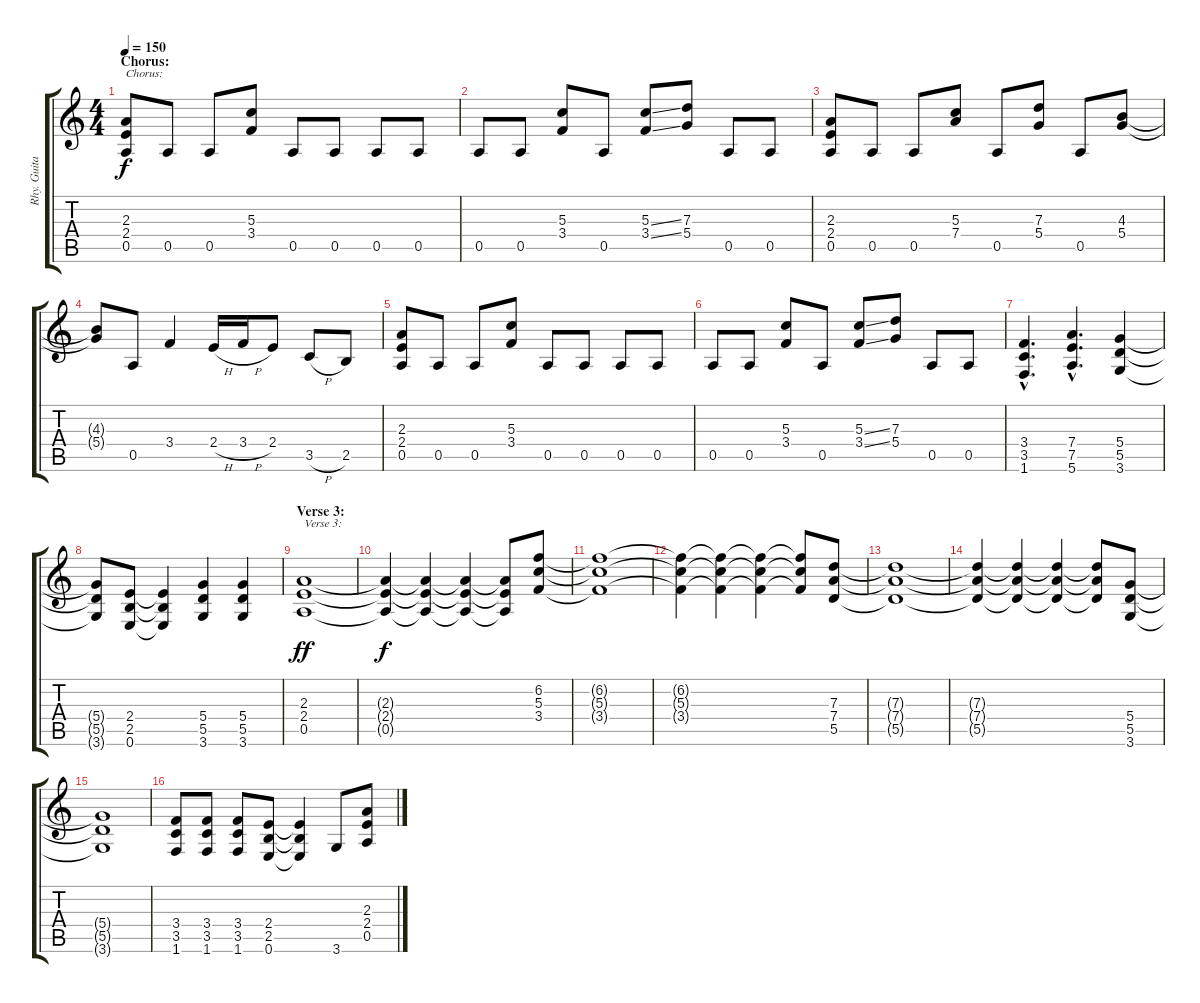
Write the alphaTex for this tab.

\track ("Rhy. Guitar 1" "Rhy. Guita") {instrument distortionguitar}
\staff {score tabs}
\tuning (E4 B3 G3 D3 A2 E2) {hide}
\ts (4 4)
\section ("" "Chorus:")
\tempo 150
\clef g2
\ks c
(2.3 2.4 0.5).8{txt "Chorus:" dy f} 0.5.8 0.5.8 (5.3 3.4).8 0.5.8 0.5.8 0.5.8 0.5.8 |
0.5.8 0.5.8 (5.3 3.4).8 0.5.8 (5.3{ss} 3.4{ss}).8 (7.3 5.4).8 0.5.8 0.5.8 |
(2.3 2.4 0.5).8 0.5.8 0.5.8 (5.3 7.4).8 0.5.8 (7.3 5.4).8 0.5.8 (4.3 5.4).8 |
(4.3{t} 5.4{t}).8 0.5.8 3.4.4 2.4{h}.16 3.4{h}.16 2.4.8 3.5{h}.8 2.5.8 |
(2.3 2.4 0.5).8 0.5.8 0.5.8 (5.3 3.4).8 0.5.8 0.5.8 0.5.8 0.5.8 |
0.5.8 0.5.8 (5.3 3.4).8 0.5.8 (5.3{ss} 3.4{ss}).8 (7.3 5.4).8 0.5.8 0.5.8 |
(3.4{hac} 3.5{hac} 1.6{hac}).4{d} (7.4{hac} 7.5{hac} 5.6{hac}).4{d} (5.4 5.5 3.6).4 |
(5.4{t} 5.5{t} 3.6{t}).8 (2.4 2.5 0.6).8 (2.4{t} 2.5{t} 0.6{t}).4 (5.4 5.5 3.6).4 (5.4 5.5 3.6).4 |
\section ("" "Verse 3:")
(2.3 2.4 0.5).1{txt "Verse 3:" dy ff} |
(2.3{t} 2.4{t} 0.5{t}).4{dy f} (2.3{t} 2.4{t} 0.5{t}).4 (2.3{t} 2.4{t} 0.5{t}).4 (2.3{t} 2.4{t} 0.5{t}).8 (6.2 5.3 3.4).8 |
(6.2{t} 5.3{t} 3.4{t}).1 |
(6.2{t} 5.3{t} 3.4{t}).4 (6.2{t} 5.3{t} 3.4{t}).4 (6.2{t} 5.3{t} 3.4{t}).4 (6.2{t} 5.3{t} 3.4{t}).8 (7.3 7.4 5.5).8 |
(7.3{t} 7.4{t} 5.5{t}).1 |
(7.3{t} 7.4{t} 5.5{t}).4 (7.3{t} 7.4{t} 5.5{t}).4 (7.3{t} 7.4{t} 5.5{t}).4 (7.3{t} 7.4{t} 5.5{t}).8 (5.4 5.5 3.6).8 |
(5.4{t} 5.5{t} 3.6{t}).1 |
(3.4 3.5 1.6).8 (3.4 3.5 1.6).8 (3.4 3.5 1.6).8 (2.4 2.5 0.6).8 (2.4{t} 2.5{t} 0.6{t}).4 3.6.8 (2.3 2.4 0.5).8
